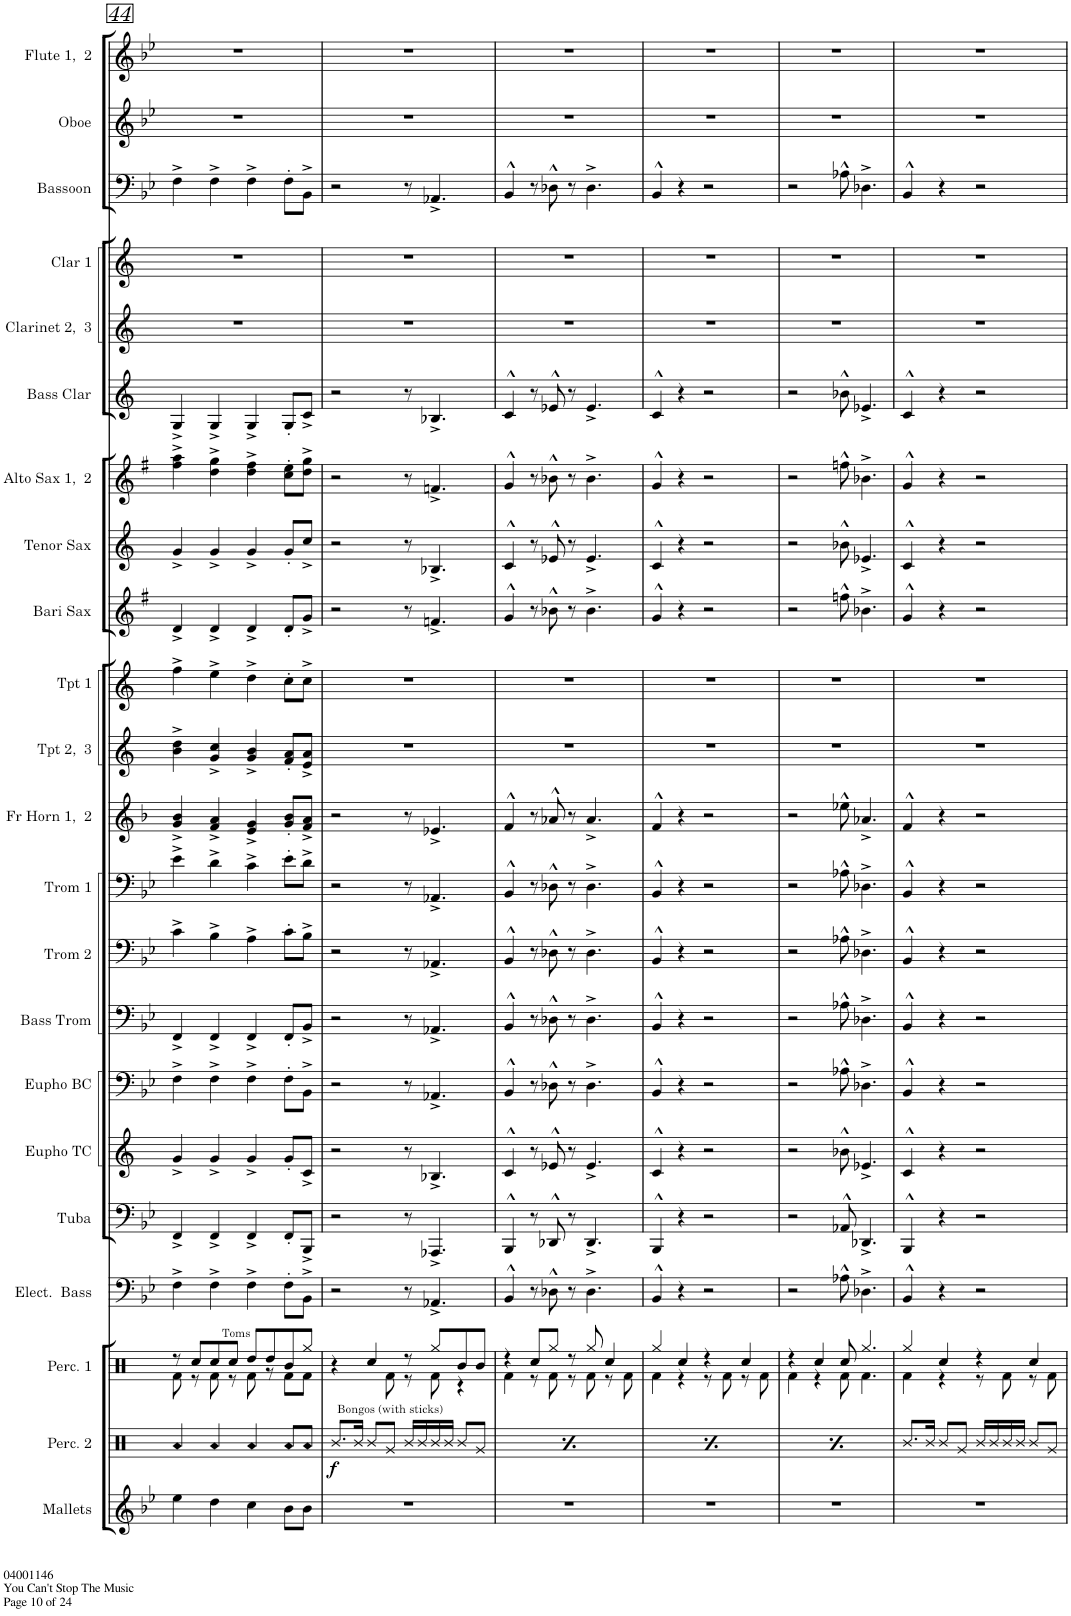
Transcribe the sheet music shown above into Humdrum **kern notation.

**kern	**kern	**dynam	**kern	**kern	**kern	**kern	**kern	**kern	**kern	**kern	**kern	**kern	**kern	**kern	**kern	**kern	**kern	**kern	**kern	**kern	**kern	**kern
*part22	*part21	*part21	*part20	*part19	*part18	*part17	*part16	*part15	*part14	*part13	*part12	*part11	*part10	*part9	*part8	*part7	*part6	*part5	*part4	*part3	*part2	*part1
*staff22	*staff21	*staff21	*staff20	*staff19	*staff18	*staff17	*staff16	*staff15	*staff14	*staff13	*staff12	*staff11	*staff10	*staff9	*staff8	*staff7	*staff6	*staff5	*staff4	*staff3	*staff2	*staff1
*I"Mallets	*I"Percussion 2	*	*I"Percussion 1	*I"Electric Bass	*I"Tuba	*I"Euphonium TC	*I"Euphonium BC	*I"Bass Trombone	*I"Trombone 2	*I"Trombone 1	*I"Fr Horn 1,  2	*I"Trumpet 2,  3	*I"Trumpet 1	*I"Baritone Saxophone	*I"Tenor Saxophone	*I"Alto Saxophone 1,  2	*I"Bass Clarinet	*I"Clarinet 2,  3	*I"Clarinet 1	*I"Bassoon	*I"Oboe	*I"Flute 1,  2
*I'Mallets	*I'Perc. 2	*	*I'Perc. 1	*I'Elect.  Bass	*I'Tuba	*I'Eupho TC	*I'Eupho BC	*I'Bass Trom	*I'Trom 2	*I'Trom 1	*I'Fr Horn 1,  2	*I'Tpt 2,  3	*I'Tpt 1	*I'Bari Sax	*I'Tenor Sax	*I'Alto Sax 1,  2	*I'Bass Clar	*I'Clarinet 2,  3	*I'Clar 1	*I'Bassoon	*I'Oboe	*I'Flute 1,  2
!!LO:PB:g=z
*clefG2	*clefX	*	*clefX	*clefF4	*clefF4	*clefG2	*clefF4	*clefF4	*clefF4	*clefF4	*clefG2	*clefG2	*clefG2	*clefG2	*clefG2	*clefG2	*clefG2	*clefG2	*clefG2	*clefF4	*clefG2	*clefG2
*Trd-14c-24	*	*	*	*Trd7c12	*	*Trd8c14	*	*	*	*	*Trd4c7	*Trd1c2	*Trd1c2	*Trd12c21	*Trd8c14	*Trd5c9	*Trd8c14	*Trd1c2	*Trd1c2	*Trd7c12	*Trd7c12	*
*k[b-e-]	*k[]	*	*k[]	*k[b-e-]	*k[b-e-]	*k[]	*k[b-e-]	*k[b-e-]	*k[b-e-]	*k[b-e-]	*k[b-]	*k[]	*k[]	*k[f#]	*k[]	*k[f#]	*k[]	*k[]	*k[]	*k[b-e-]	*k[b-e-]	*k[b-e-]
*M4/4	*M4/4	*	*M4/4	*M4/4	*M4/4	*M4/4	*M4/4	*M4/4	*M4/4	*M4/4	*M4/4	*M4/4	*M4/4	*M4/4	*M4/4	*M4/4	*M4/4	*M4/4	*M4/4	*M4/4	*M4/4	*M4/4
=44	=44	=44	=44	=44	=44	=44	=44	=44	=44	=44	=44	=44	=44	=44	=44	=44	=44	=44	=44	=44	=44	=44
!	!LO:N:head=diamond	!	!	!	!	!	!	!	!	!	!	!	!	!	!	!	!	!	!	!	!	!
*	*	*	*^	*	*	*	*	*	*	*	*	*	*	*	*	*	*	*	*	*	*	*
4ee-\	4Ra/	.	8r	8Rf\	4F^\	4FF^/	4g^/	4F^\	4FF^/	4c^\	4e-^\	4g/^ 4b-/^	4b\^ 4dd\^	4ff^\	4d^/	4g^/	4ff#\^ 4aa\^	4G^/	1r	1r	4F^\	1r	1r
.	.	.	8Rcc/L	8r	.	.	.	.	.	.	.	.	.	.	.	.	.	.	.	.	.	.	.
!	!LO:N:head=diamond	!	!	!	!	!	!	!	!	!	!	!	!	!	!	!	!	!	!	!	!	!	!
4dd\	4Ra/	.	8Rcc/	8Rf\	4F^\	4FF^/	4g^/	4F^\	4FF^/	4B-^\	4d^\	4f/^ 4a/^	4g/^ 4cc/^	4ee^\	4d^/	4g^/	4dd\^ 4gg\^	4G^/	.	.	4F^\	.	.
.	.	.	8Rcc/J	8r	.	.	.	.	.	.	.	.	.	.	.	.	.	.	.	.	.	.	.
!	!	!	!LO:TX:a:t=Toms	!	!	!	!	!	!	!	!	!	!	!	!	!	!	!	!	!	!	!	!
!	!LO:N:head=diamond	!	!	!	!	!	!	!	!	!	!	!	!	!	!	!	!	!	!	!	!	!	!
4cc\	4Ra/	.	8Rdd/L	8Rf\	4F^\	4FF^/	4g^/	4F^\	4FF^/	4A^\	4c^\	4e/^ 4g/^	4g/^ 4b/^	4dd^\	4d^/	4g^/	4dd\^ 4ff#\^	4G^/	.	.	4F^\	.	.
.	.	.	8Rdd/	8r	.	.	.	.	.	.	.	.	.	.	.	.	.	.	.	.	.	.	.
!	!LO:N:head=diamond	!	!	!	!	!	!	!	!	!	!	!	!	!	!	!	!	!	!	!	!	!	!
8b-\L	8Ra/L	.	8R/	8Rf\L	8F'\L	8FF'/L	8g'/L	8F'\L	8FF'/L	8c'\L	8e-'\L	8g/' 8b-/'L	8f/' 8a/'L	8cc'\L	8d'/L	8g'/L	8cc\' 8ee\'L	8G'/L	.	.	8F'\L	.	.
!	!LO:N:head=diamond	!	!	!	!	!	!	!	!	!	!	!	!	!	!	!	!	!	!	!	!	!	!
8b-\J	8Ra/J	.	8Rgg/J	8Rf\J	8BB-^\J	8BBB-^/J	8c^/J	8BB-^\J	8BB-^/J	8B-^\J	8d^\J	8f/^ 8a/^J	8e/^ 8a/^J	8cc^\J	8g^/J	8cc^/J	8dd\^ 8gg\^J	8c^/J	.	.	8BB-^\J	.	.
=45	=45	=45	=45	=45	=45	=45	=45	=45	=45	=45	=45	=45	=45	=45	=45	=45	=45	=45	=45	=45	=45	=45	=45
!	!LO:TX:a:t=Bongos (with sticks)	!	!	!	!	!	!	!	!	!	!	!	!	!	!	!	!	!	!	!	!	!	!
!	!	!LO:DY:b	!	!	!	!	!	!	!	!	!	!	!	!	!	!	!	!	!	!	!	!	!
1r	8.R/L	f	4r	4.ryy	2r	2r	2r	2r	2r	2r	2r	2r	1r	1r	2r	2r	2r	2r	1r	1r	2r	1r	1r
.	16R/Jk	.	.	.	.	.	.	.	.	.	.	.	.	.	.	.	.	.	.	.	.	.	.
.	8R/L	.	4Rcc/	.	.	.	.	.	.	.	.	.	.	.	.	.	.	.	.	.	.	.	.
.	8Rg/J	.	.	8Rf\	.	.	.	.	.	.	.	.	.	.	.	.	.	.	.	.	.	.	.
.	16R/LL	.	8r	8r	8r	8r	8r	8r	8r	8r	8r	8r	.	.	8r	8r	8r	8r	.	.	8r	.	.
.	16R/	.	.	.	.	.	.	.	.	.	.	.	.	.	.	.	.	.	.	.	.	.	.
.	16R/	.	8Rgg/L	8Rf\	4.AA-X^/	4.AAA-X^/	4.B-X^/	4.AA-X^/	4.AA-X^/	4.AA-X^/	4.AA-X^/	4.e-X^/	.	.	4.fn^/	4.B-X^/	4.fn^/	4.B-X^/	.	.	4.AA-X^/	.	.
.	16R/JJ	.	.	.	.	.	.	.	.	.	.	.	.	.	.	.	.	.	.	.	.	.	.
.	8R/L	.	8R/	4r	.	.	.	.	.	.	.	.	.	.	.	.	.	.	.	.	.	.	.
.	8Rg/J	.	8R/J	.	.	.	.	.	.	.	.	.	.	.	.	.	.	.	.	.	.	.	.
=46	=46	=46	=46	=46	=46	=46	=46	=46	=46	=46	=46	=46	=46	=46	=46	=46	=46	=46	=46	=46	=46	=46	=46
!	!LO:TX:a:t=Bongos (with sticks)	!	!	!	!	!	!	!	!	!	!	!	!	!	!	!	!	!	!	!	!	!	!
!	!	!LO:DY:b	!	!	!	!	!	!	!	!	!	!	!	!	!	!	!	!	!	!	!	!	!
1r	8.R/L	f	4r	4Rf\	4BB-^^/	4BBB-^^/	4c^^/	4BB-^^/	4BB-^^/	4BB-^^/	4BB-^^/	4f^^/	1r	1r	4g^^/	4c^^/	4g^^/	4c^^/	1r	1r	4BB-^^/	1r	1r
.	16R/Jk	.	.	.	.	.	.	.	.	.	.	.	.	.	.	.	.	.	.	.	.	.	.
.	8R/L	.	8Rcc/L	8r	8r	8r	8r	8r	8r	8r	8r	8r	.	.	8r	8r	8r	8r	.	.	8r	.	.
.	8Rg/J	.	8Rgg/J	8Rf\	8D-X^^\	8DD-X^^/	8e-X^^/	8D-X^^\	8D-X^^\	8D-X^^\	8D-X^^\	8a-X^^/	.	.	8b-X^^\	8e-X^^/	8b-X^^\	8e-X^^/	.	.	8D-X^^\	.	.
.	16R/LL	.	8r	8r	8r	8r	8r	8r	8r	8r	8r	8r	.	.	8r	8r	8r	8r	.	.	8r	.	.
.	16R/	.	.	.	.	.	.	.	.	.	.	.	.	.	.	.	.	.	.	.	.	.	.
.	16R/	.	8Rgg/	8Rf\	4.D-^\	4.DD-^/	4.e-^/	4.D-^\	4.D-^\	4.D-^\	4.D-^\	4.a-^/	.	.	4.b-^\	4.e-^/	4.b-^\	4.e-^/	.	.	4.D-^\	.	.
.	16R/JJ	.	.	.	.	.	.	.	.	.	.	.	.	.	.	.	.	.	.	.	.	.	.
.	8R/L	.	4Rcc/	8r	.	.	.	.	.	.	.	.	.	.	.	.	.	.	.	.	.	.	.
.	8Rg/J	.	.	8Rf\	.	.	.	.	.	.	.	.	.	.	.	.	.	.	.	.	.	.	.
=47	=47	=47	=47	=47	=47	=47	=47	=47	=47	=47	=47	=47	=47	=47	=47	=47	=47	=47	=47	=47	=47	=47	=47
!	!LO:TX:a:t=Bongos (with sticks)	!	!	!	!	!	!	!	!	!	!	!	!	!	!	!	!	!	!	!	!	!	!
!	!	!LO:DY:b	!	!	!	!	!	!	!	!	!	!	!	!	!	!	!	!	!	!	!	!	!
1r	8.R/L	f	4Rgg/	4Rf\	4BB-^^/	4BBB-^^/	4c^^/	4BB-^^/	4BB-^^/	4BB-^^/	4BB-^^/	4f^^/	1r	1r	4g^^/	4c^^/	4g^^/	4c^^/	1r	1r	4BB-^^/	1r	1r
.	16R/Jk	.	.	.	.	.	.	.	.	.	.	.	.	.	.	.	.	.	.	.	.	.	.
.	8R/L	.	4Rcc/	4r	4r	4r	4r	4r	4r	4r	4r	4r	.	.	4r	4r	4r	4r	.	.	4r	.	.
.	8Rg/J	.	.	.	.	.	.	.	.	.	.	.	.	.	.	.	.	.	.	.	.	.	.
.	16R/LL	.	4r	8r	2r	2r	2r	2r	2r	2r	2r	2r	.	.	2r	2r	2r	2r	.	.	2r	.	.
.	16R/	.	.	.	.	.	.	.	.	.	.	.	.	.	.	.	.	.	.	.	.	.	.
.	16R/	.	.	8Rf\	.	.	.	.	.	.	.	.	.	.	.	.	.	.	.	.	.	.	.
.	16R/JJ	.	.	.	.	.	.	.	.	.	.	.	.	.	.	.	.	.	.	.	.	.	.
.	8R/L	.	4Rcc/	8r	.	.	.	.	.	.	.	.	.	.	.	.	.	.	.	.	.	.	.
.	8Rg/J	.	.	8Rf\	.	.	.	.	.	.	.	.	.	.	.	.	.	.	.	.	.	.	.
=48	=48	=48	=48	=48	=48	=48	=48	=48	=48	=48	=48	=48	=48	=48	=48	=48	=48	=48	=48	=48	=48	=48	=48
!	!LO:TX:a:t=Bongos (with sticks)	!	!	!	!	!	!	!	!	!	!	!	!	!	!	!	!	!	!	!	!	!	!
!	!	!LO:DY:b	!	!	!	!	!	!	!	!	!	!	!	!	!	!	!	!	!	!	!	!	!
1r	8.R/L	f	4r	4Rf\	2r	2r	2r	2r	2r	2r	2r	2r	1r	1r	2r	2r	2r	2r	1r	1r	2r	1r	1r
.	16R/Jk	.	.	.	.	.	.	.	.	.	.	.	.	.	.	.	.	.	.	.	.	.	.
.	8R/L	.	4Rcc/	4r	.	.	.	.	.	.	.	.	.	.	.	.	.	.	.	.	.	.	.
.	8Rg/J	.	.	.	.	.	.	.	.	.	.	.	.	.	.	.	.	.	.	.	.	.	.
.	16R/LL	.	8Rcc/	8Rf\	8A-X^^\	8AA-X^^/	8b-X^^\	8A-X^^\	8A-X^^\	8A-X^^\	8A-X^^\	8ee-X^^\	.	.	8ffn^^\	8b-X^^\	8ffn^^\	8b-X^^\	.	.	8A-X^^\	.	.
.	16R/	.	.	.	.	.	.	.	.	.	.	.	.	.	.	.	.	.	.	.	.	.	.
.	16R/	.	4.Rgg/	4.Rf\	4.D-X^\	4.DD-X^/	4.e-X^/	4.D-X^\	4.D-X^\	4.D-X^\	4.D-X^\	4.a-X^/	.	.	4.b-X^\	4.e-X^/	4.b-X^\	4.e-X^/	.	.	4.D-X^\	.	.
.	16R/JJ	.	.	.	.	.	.	.	.	.	.	.	.	.	.	.	.	.	.	.	.	.	.
.	8R/L	.	.	.	.	.	.	.	.	.	.	.	.	.	.	.	.	.	.	.	.	.	.
.	8Rg/J	.	.	.	.	.	.	.	.	.	.	.	.	.	.	.	.	.	.	.	.	.	.
=49	=49	=49	=49	=49	=49	=49	=49	=49	=49	=49	=49	=49	=49	=49	=49	=49	=49	=49	=49	=49	=49	=49	=49
1r	8.R/L	.	4Rgg/	4Rf\	4BB-^^/	4BBB-^^/	4c^^/	4BB-^^/	4BB-^^/	4BB-^^/	4BB-^^/	4f^^/	1r	1r	4g^^/	4c^^/	4g^^/	4c^^/	1r	1r	4BB-^^/	1r	1r
.	16R/Jk	.	.	.	.	.	.	.	.	.	.	.	.	.	.	.	.	.	.	.	.	.	.
.	8R/L	.	4Rcc/	4r	4r	4r	4r	4r	4r	4r	4r	4r	.	.	4r	4r	4r	4r	.	.	4r	.	.
.	8Rg/J	.	.	.	.	.	.	.	.	.	.	.	.	.	.	.	.	.	.	.	.	.	.
.	16R/LL	.	4r	8r	2r	2r	2r	2r	2r	2r	2r	2r	.	.	2r	2r	2r	2r	.	.	2r	.	.
.	16R/	.	.	.	.	.	.	.	.	.	.	.	.	.	.	.	.	.	.	.	.	.	.
.	16R/	.	.	8Rf\	.	.	.	.	.	.	.	.	.	.	.	.	.	.	.	.	.	.	.
.	16R/JJ	.	.	.	.	.	.	.	.	.	.	.	.	.	.	.	.	.	.	.	.	.	.
.	8R/L	.	4Rcc/	8r	.	.	.	.	.	.	.	.	.	.	.	.	.	.	.	.	.	.	.
.	8Rg/J	.	.	8Rf\	.	.	.	.	.	.	.	.	.	.	.	.	.	.	.	.	.	.	.
*	*	*	*v	*v	*	*	*	*	*	*	*	*	*	*	*	*	*	*	*	*	*	*	*
=	=	=	=	=	=	=	=	=	=	=	=	=	=	=	=	=	=	=	=	=	=	=
*-	*-	*-	*-	*-	*-	*-	*-	*-	*-	*-	*-	*-	*-	*-	*-	*-	*-	*-	*-	*-	*-	*-
